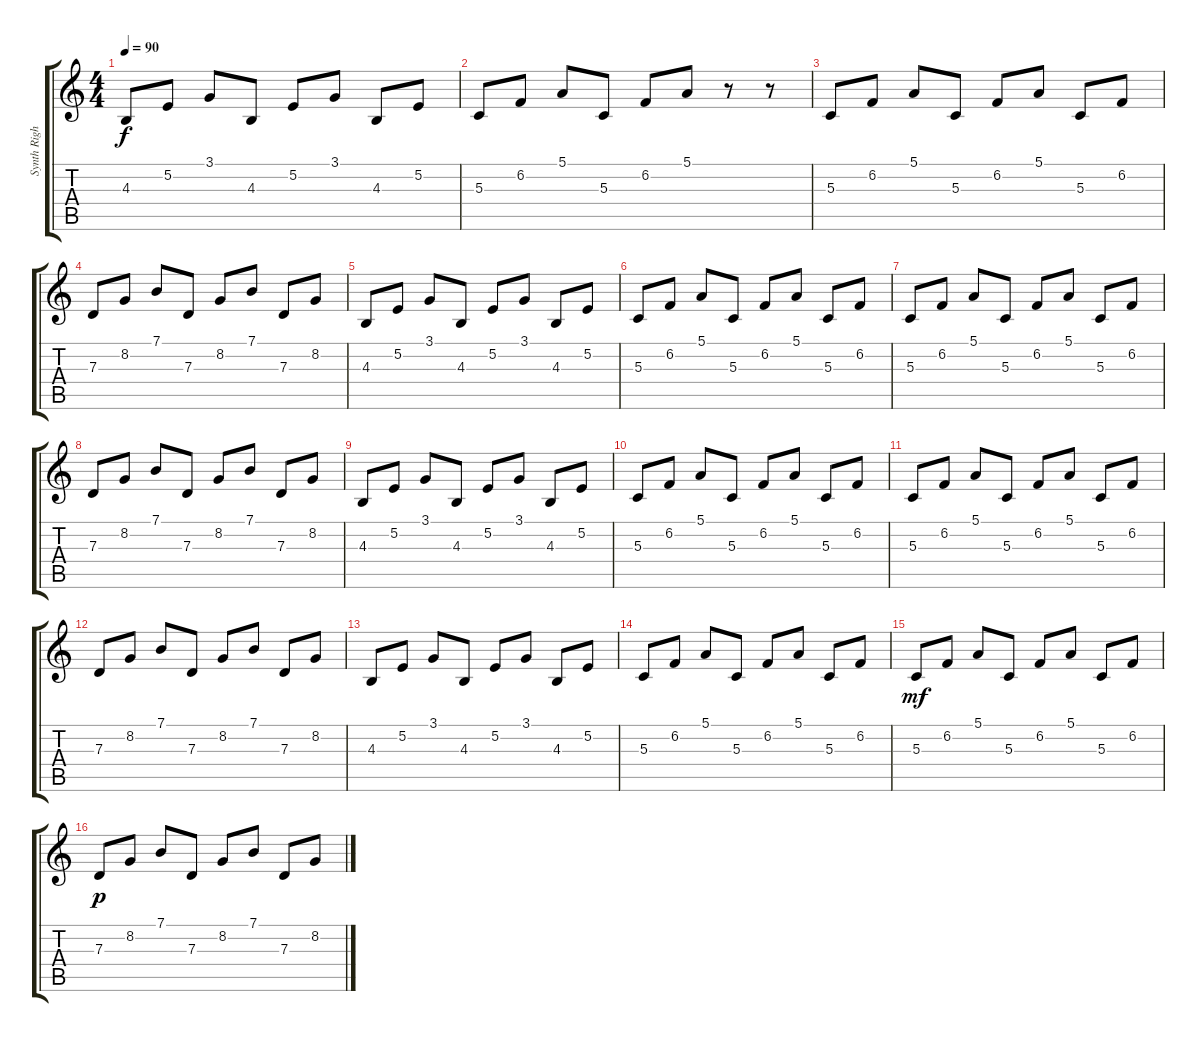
\track ("Synth Right" "Synth Righ") {instrument pad3polysynth}
\staff {score tabs}
\tuning (E4 B3 G3 D3 A2 E2) {hide}
\ts (4 4)
\tempo 90
\clef g2
\ks c
4.3.8{dy f} 5.2.8 3.1.8 4.3.8 5.2.8 3.1.8 4.3.8 5.2.8 |
5.3.8 6.2.8 5.1.8 5.3.8 6.2.8 5.1.8 r.8 r.8 |
5.3.8 6.2.8 5.1.8 5.3.8 6.2.8 5.1.8 5.3.8 6.2.8 |
7.3.8 8.2.8 7.1.8 7.3.8 8.2.8 7.1.8 7.3.8 8.2.8 |
4.3.8 5.2.8 3.1.8 4.3.8 5.2.8 3.1.8 4.3.8 5.2.8 |
5.3.8 6.2.8 5.1.8 5.3.8 6.2.8 5.1.8 5.3.8 6.2.8 |
5.3.8 6.2.8 5.1.8 5.3.8 6.2.8 5.1.8 5.3.8 6.2.8 |
7.3.8 8.2.8 7.1.8 7.3.8 8.2.8 7.1.8 7.3.8 8.2.8 |
4.3.8 5.2.8 3.1.8 4.3.8 5.2.8 3.1.8 4.3.8 5.2.8 |
5.3.8 6.2.8 5.1.8 5.3.8 6.2.8 5.1.8 5.3.8 6.2.8 |
5.3.8 6.2.8 5.1.8 5.3.8 6.2.8 5.1.8 5.3.8 6.2.8 |
7.3.8 8.2.8 7.1.8 7.3.8 8.2.8 7.1.8 7.3.8 8.2.8 |
4.3.8 5.2.8 3.1.8 4.3.8 5.2.8 3.1.8 4.3.8 5.2.8 |
5.3.8 6.2.8 5.1.8 5.3.8 6.2.8 5.1.8 5.3.8 6.2.8 |
5.3.8{dy mf} 6.2.8 5.1.8 5.3.8 6.2.8 5.1.8 5.3.8 6.2.8 |
7.3.8{dy p} 8.2.8 7.1.8 7.3.8 8.2.8 7.1.8 7.3.8 8.2.8
